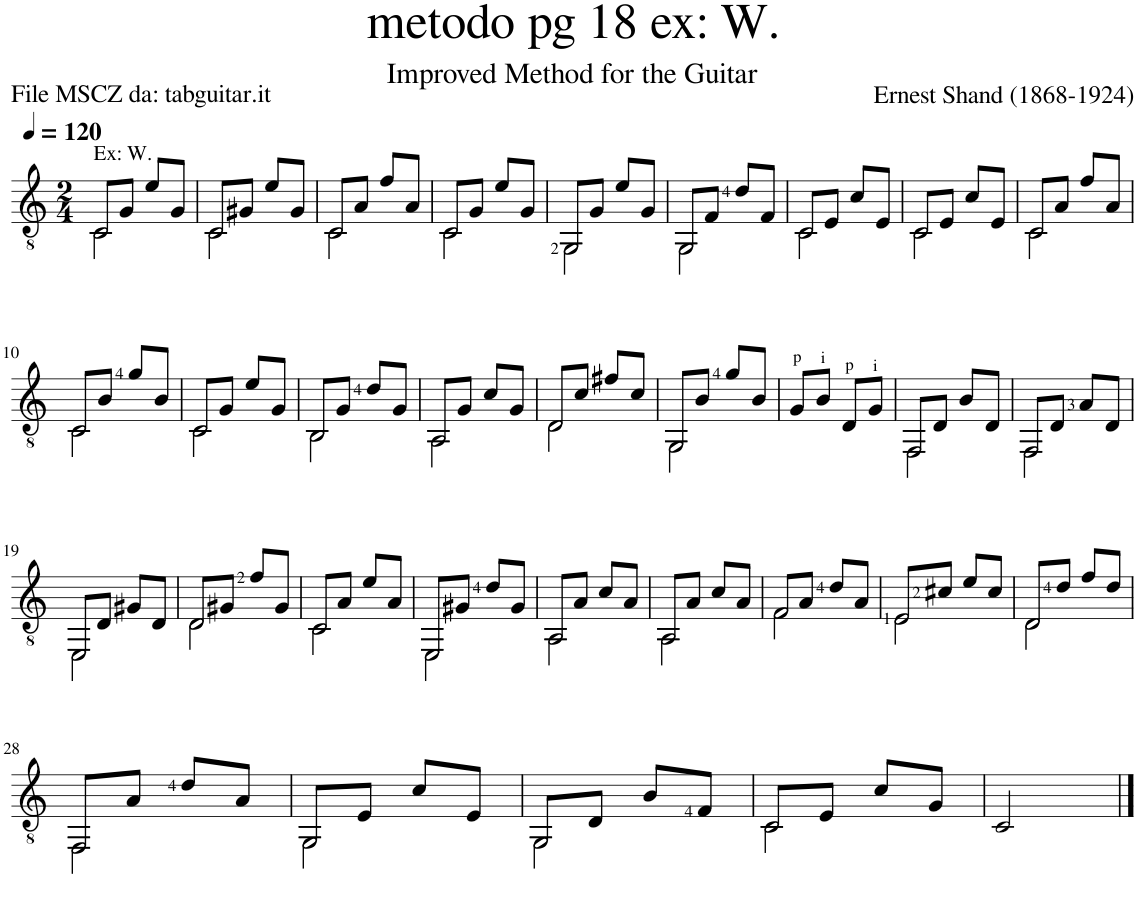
**kern
*part1
*staff1
*I"Guitar
*I'Guit.
*clefGv2
*k[]
*M2/4
*MM120
=1
!LO:TX:a:t=Ex&colon; W.
!LO:N:head=open
*^
8C/L	2C\
8G/J	.
8e/L	.
8G/J	.
=2	=2
!LO:N:head=open	!
8C/L	2C\
8G#X/J	.
8e/L	.
8G#/J	.
=3	=3
!LO:N:head=open	!
8C/L	2C\
8A/J	.
8f/L	.
8A/J	.
=4	=4
!LO:N:head=open	!
8C/L	2C\
8G/J	.
8e/L	.
8G/J	.
=5	=5
!LO:N:head=open	!
8GG/L	2GG\
8G/J	.
8e/L	.
8G/J	.
=6	=6
!LO:N:head=open	!
8GG/L	2GG\
8F/J	.
8d/L	.
8F/J	.
=7	=7
!LO:N:head=open	!
8C/L	2C\
8E/J	.
8c/L	.
8E/J	.
=8	=8
!LO:N:head=open	!
8C/L	2C\
8E/J	.
8c/L	.
8E/J	.
=9	=9
!LO:N:head=open	!
8C/L	2C\
8A/J	.
8f/L	.
8A/J	.
!!LO:LB:g=z	!!
=10	=10
!LO:N:head=open	!
8C/L	2C\
8B/J	.
8g/L	.
8B/J	.
=11	=11
!LO:N:head=open	!
8C/L	2C\
8G/J	.
8e/L	.
8G/J	.
=12	=12
!LO:N:head=open	!
8BB/L	2BB\
8G/J	.
8d/L	.
8G/J	.
=13	=13
!LO:N:head=open	!
8AA/L	2AA\
8G/J	.
8c/L	.
8G/J	.
=14	=14
!LO:N:head=open	!
8D/L	2D\
8c/J	.
8f#X/L	.
8c/J	.
=15	=15
!LO:N:head=open	!
8GG/L	2GG\
8B/J	.
8g/L	.
8B/J	.
*v	*v
=16
8G/L
8B/J
8D/L
8G/J
=17
!LO:N:head=open
*^
8FF/L	2FF\
8D/J	.
8B/L	.
8D/J	.
=18	=18
!LO:N:head=open	!
8FF/L	2FF\
8D/J	.
8A/L	.
8D/J	.
!!LO:LB:g=z	!!
=19	=19
!LO:N:head=open	!
8EE/L	2EE\
8D/J	.
8G#X/L	.
8D/J	.
=20	=20
!LO:N:head=open	!
8D/L	2D\
8G#X/J	.
8f/L	.
8G#/J	.
=21	=21
!LO:N:head=open	!
8C/L	2C\
8A/J	.
8e/L	.
8A/J	.
=22	=22
!LO:N:head=open	!
8EE/L	2EE\
8G#X/J	.
8d/L	.
8G#/J	.
=23	=23
!LO:N:head=open	!
8AA/L	2AA\
8A/J	.
8c/L	.
8A/J	.
=24	=24
!LO:N:head=open	!
8AA/L	2AA\
8A/J	.
8c/L	.
8A/J	.
=25	=25
!LO:N:head=open	!
8F/L	2F\
8A/J	.
8d/L	.
8A/J	.
=26	=26
!LO:N:head=open	!
8E/L	2E\
8c#X/J	.
8e/L	.
8c#/J	.
=27	=27
!LO:N:head=open	!
8D/L	2D\
8d/J	.
8f/L	.
8d/J	.
!!LO:LB:g=z	!!
=28	=28
!LO:N:head=open	!
8FF/L	2FF\
8A/J	.
8d/L	.
8A/J	.
=29	=29
!LO:N:head=open	!
8GG/L	2GG\
8E/J	.
8c/L	.
8E/J	.
=30	=30
!LO:N:head=open	!
8GG/L	2GG\
8D/J	.
8B/L	.
8F/J	.
=31	=31
!LO:N:head=open	!
8C/L	2C\
8E/J	.
8c/L	.
8G/J	.
*v	*v
=32
2C/
==
*-
